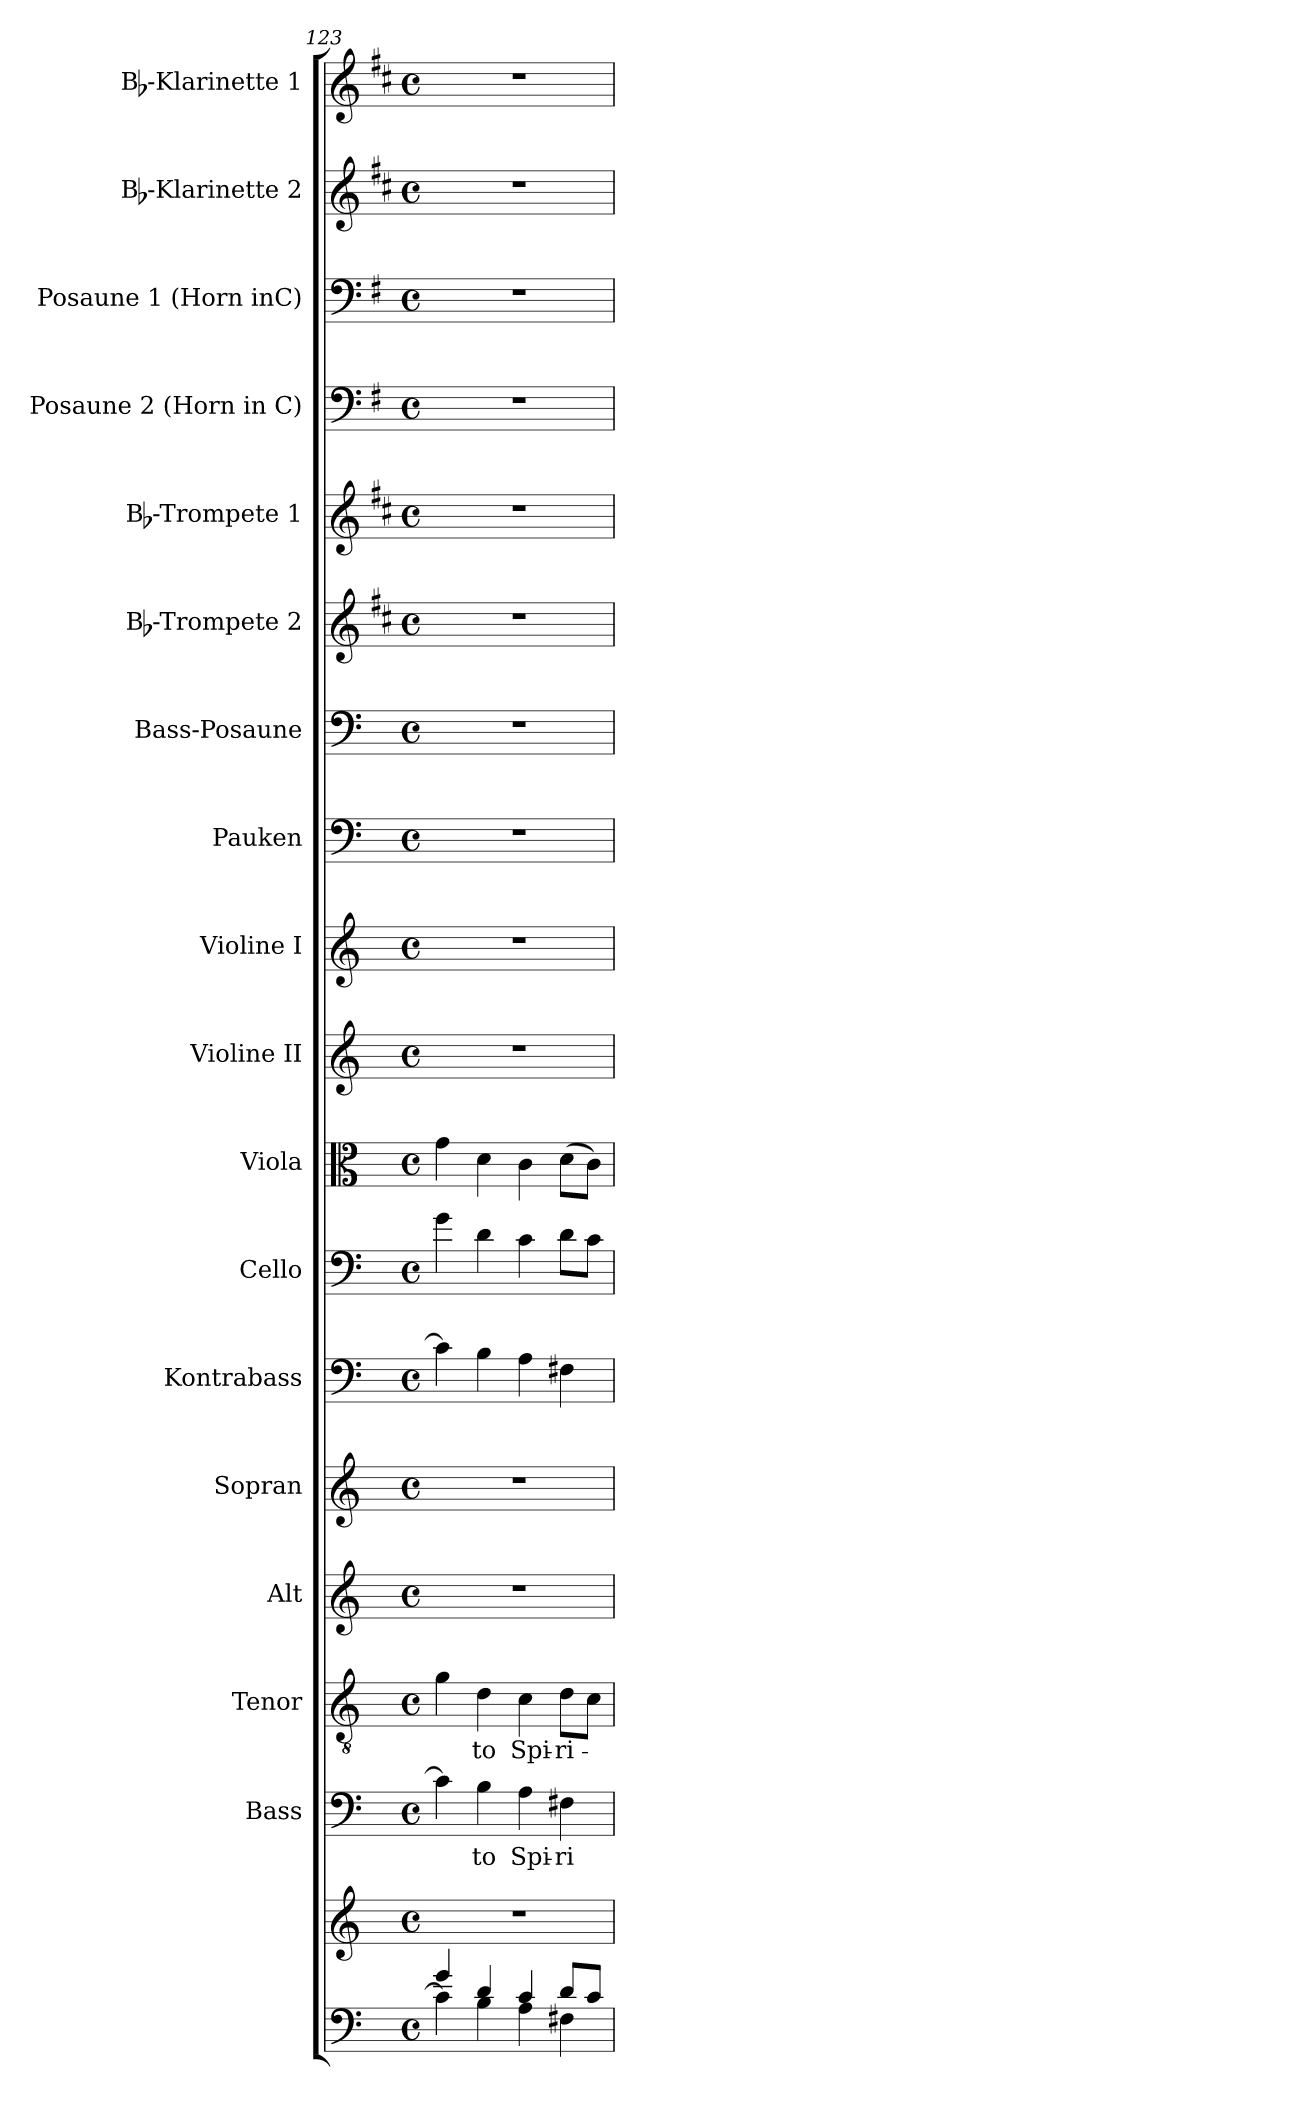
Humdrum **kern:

**kern	**kern	**kern	**text	**kern	**text	**kern	**kern	**kern	**kern	**kern	**kern	**kern	**kern	**kern	**kern	**kern	**kern	**kern	**kern	**kern
*part18	*part18	*part17	*part17	*part16	*part16	*part15	*part14	*part13	*part12	*part11	*part10	*part9	*part8	*part7	*part6	*part5	*part4	*part3	*part2	*part1
*staff19	*staff18	*staff17	*staff17	*staff16	*staff16	*staff15	*staff14	*staff13	*staff12	*staff11	*staff10	*staff9	*staff8	*staff7	*staff6	*staff5	*staff4	*staff3	*staff2	*staff1
*	*	*I"Bass	*	*I"Tenor	*	*I"Alt	*I"Sopran	*I"Kontrabass	*I"Cello	*I"Viola	*I"Violine II	*I"Violine I	*I"Pauken	*I"Bass-Posaune	*I"Bb-Trompete 2	*I"Bb-Trompete 1	*I"Posaune 2 (Horn in C)	*I"Posaune 1 (Horn inC)	*I"Bb-Klarinette 2	*I"Bb-Klarinette 1
*	*	*I'B.	*	*I'T.	*	*I'A.	*I'S.	*I'Kb.	*	*I'Vla.	*I'Vl. II	*I'Vl. I	*I'Pk.	*I'B-Pos.	*I'Bb Trp. 2	*I'Bb Trp. 1	*I'Pos. 2	*I'Pos. 1	*I'Bb Kl. 2	*I'Bb Kl. 1
*clefF4	*clefG2	*clefF4	*	*clefGv2	*	*clefG2	*clefG2	*clefF4	*clefF4	*clefC3	*clefG2	*clefG2	*clefF4	*clefF4	*clefG2	*clefG2	*clefF4	*clefF4	*clefG2	*clefG2
*	*	*	*	*	*	*	*	*ITrd7c12	*	*	*	*	*	*	*ITrd1c2	*ITrd1c2	*ITrd4c7	*ITrd4c7	*ITrd1c2	*ITrd1c2
*k[]	*k[]	*k[]	*	*k[]	*	*k[]	*k[]	*k[]	*k[]	*k[]	*k[]	*k[]	*k[]	*k[]	*k[]	*k[]	*k[]	*k[]	*k[]	*k[]
*C:	*C:	*C:	*	*C:	*	*C:	*C:	*C:	*C:	*C:	*C:	*C:	*C:	*C:	*C:	*C:	*C:	*C:	*C:	*C:
*M4/4	*M4/4	*M4/4	*	*M4/4	*	*M4/4	*M4/4	*M4/4	*M4/4	*M4/4	*M4/4	*M4/4	*M4/4	*M4/4	*M4/4	*M4/4	*M4/4	*M4/4	*M4/4	*M4/4
*met(c)	*met(c)	*met(c)	*	*met(c)	*	*met(c)	*met(c)	*met(c)	*met(c)	*met(c)	*met(c)	*met(c)	*met(c)	*met(c)	*met(c)	*met(c)	*met(c)	*met(c)	*met(c)	*met(c)
=123	=123	=123	=123	=123	=123	=123	=123	=123	=123	=123	=123	=123	=123	=123	=123	=123	=123	=123	=123	=123
*^	*	*	*	*	*	*	*	*	*	*	*	*	*	*	*	*	*	*	*	*
4g/	4c\]	1r	4c\]	.	4g\	.	1r	1r	4C\]	4g\	4g\	1r	1r	1r	1r	1r	1r	1r	1r	1r	1r
!	!	!	!	!LO:LY:b	!	!LO:LY:b	!	!	!	!	!	!	!	!	!	!	!	!	!	!	!
4d/	4B\	.	4B\	-to	4d\	-to	.	.	4BB\	4d\	4d\	.	.	.	.	.	.	.	.	.	.
!	!	!	!	!LO:LY:b	!	!LO:LY:b	!	!	!	!	!	!	!	!	!	!	!	!	!	!	!
4c/	4A\	.	4A\	Spi-	4c\	Spi-	.	.	4AA\	4c\	4c\	.	.	.	.	.	.	.	.	.	.
!	!	!	!	!LO:LY:b	!	!LO:LY:b	!	!	!	!	!	!	!	!	!	!	!	!	!	!	!
8d/L	4F#X\	.	4F#X\	-ri-	8d\L	-ri-	.	.	4FF#X\	8d\L	(>8d\L	.	.	.	.	.	.	.	.	.	.
8c/J	.	.	.	.	8c\J	.	.	.	.	8c\J	8c\J)	.	.	.	.	.	.	.	.	.	.
*v	*v	*	*	*	*	*	*	*	*	*	*	*	*	*	*	*	*	*	*	*	*
=	=	=	=	=	=	=	=	=	=	=	=	=	=	=	=	=	=	=	=	=
*-	*-	*-	*-	*-	*-	*-	*-	*-	*-	*-	*-	*-	*-	*-	*-	*-	*-	*-	*-	*-
